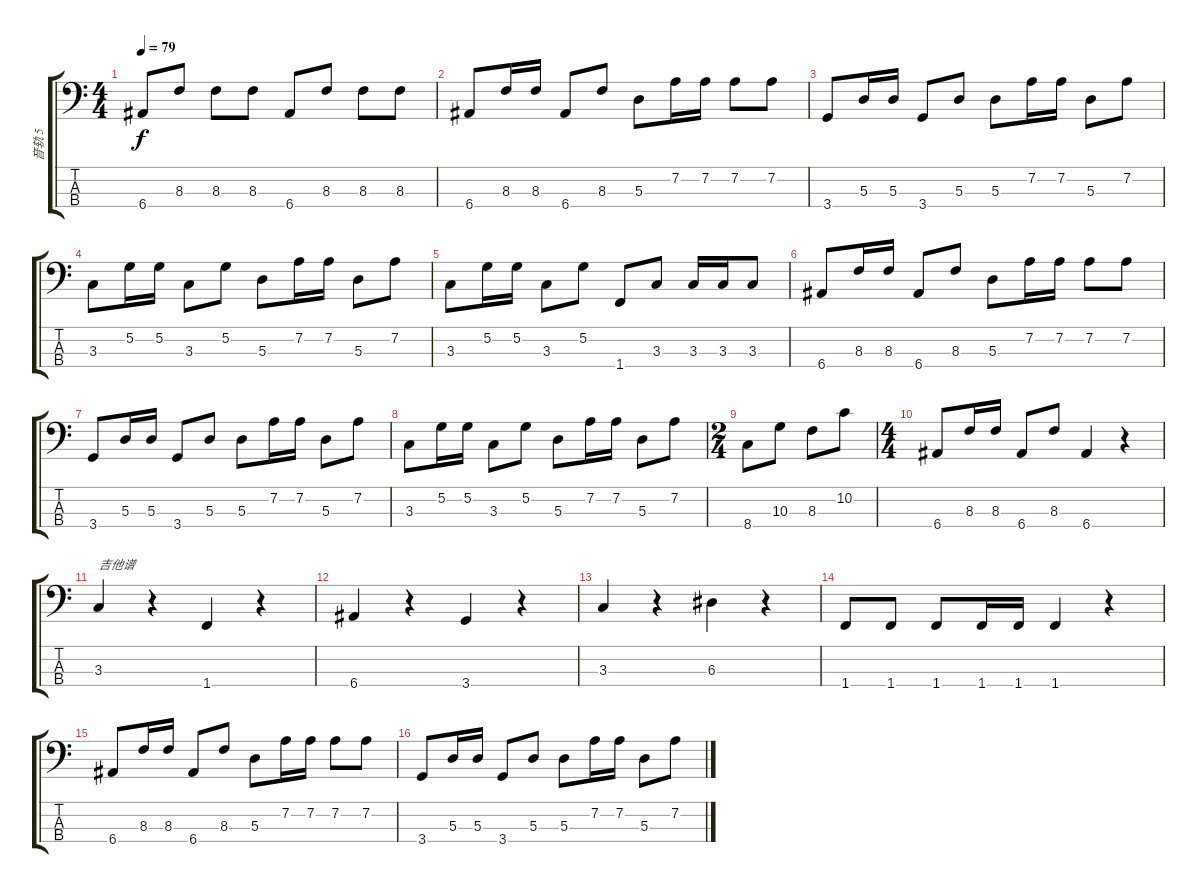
\track ("音轨 5" "音轨 5") {instrument electricbassfinger}
\staff {score tabs}
\tuning (G2 D2 A1 E1) {hide}
\ts (4 4)
\tempo 79
\clef f4
\ks c
6.4.8{dy f} 8.3.8 8.3.8 8.3.8 6.4.8 8.3.8 8.3.8 8.3.8 |
6.4.8 8.3.16 8.3.16 6.4.8 8.3.8 5.3.8 7.2.16 7.2.16 7.2.8 7.2.8 |
3.4.8 5.3.16 5.3.16 3.4.8 5.3.8 5.3.8 7.2.16 7.2.16 5.3.8 7.2.8 |
3.3.8 5.2.16 5.2.16 3.3.8 5.2.8 5.3.8 7.2.16 7.2.16 5.3.8 7.2.8 |
3.3.8 5.2.16 5.2.16 3.3.8 5.2.8 1.4.8 3.3.8 3.3.16 3.3.16 3.3.8 |
6.4.8 8.3.16 8.3.16 6.4.8 8.3.8 5.3.8 7.2.16 7.2.16 7.2.8 7.2.8 |
3.4.8 5.3.16 5.3.16 3.4.8 5.3.8 5.3.8 7.2.16 7.2.16 5.3.8 7.2.8 |
3.3.8 5.2.16 5.2.16 3.3.8 5.2.8 5.3.8 7.2.16 7.2.16 5.3.8 7.2.8 |
\ts (2 4)
8.4.8 10.3.8 8.3.8 10.2.8 |
\ts (4 4)
6.4.8 8.3.16 8.3.16 6.4.8 8.3.8 6.4.4 r.4 |
3.3.4{txt "吉他谱"} r.4 1.4.4 r.4 |
6.4.4 r.4 3.4.4 r.4 |
3.3.4 r.4 6.3.4 r.4 |
1.4.8 1.4.8 1.4.8 1.4.16 1.4.16 1.4.4 r.4 |
6.4.8 8.3.16 8.3.16 6.4.8 8.3.8 5.3.8 7.2.16 7.2.16 7.2.8 7.2.8 |
3.4.8 5.3.16 5.3.16 3.4.8 5.3.8 5.3.8 7.2.16 7.2.16 5.3.8 7.2.8
